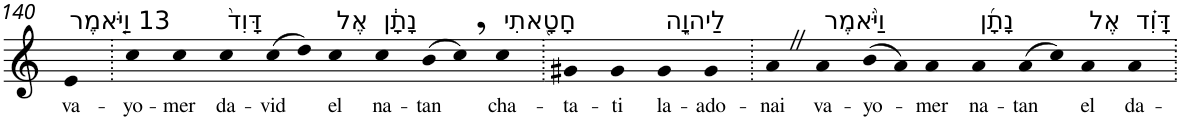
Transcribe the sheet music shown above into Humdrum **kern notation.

**kern	**text
*part1	*part1
*staff1	*staff1
*I"Piano	*
*I'Pno	*
!!LO:PB:g=z
*clefG2	*
*k[]	*
=140	=140
!LO:TX:a:t=13 וַיֹּ֤אמֶר	!
!	!LO:LY:b
4e	va-
=141.	=141.
!	!LO:LY:b
4cc	-yo-
!	!LO:LY:b
4cc	-mer
!LO:TX:a:t=דָּוִד֙	!
!	!LO:LY:b
4cc	da-
!	!LO:LY:b
(>8cc	-vid
8dd)	.
!LO:TX:a:t=אֶל	!
!	!LO:LY:b
4cc	el
!LO:TX:a:t=נָתָ֔ן	!
!	!LO:LY:b
4cc	na-
!	!LO:LY:b
(>8b	-tan
8cc,)	.
!LO:TX:a:t=חָטָ֖אתִי	!
!	!LO:LY:b
4cc	cha-
=142.	=142.
!	!LO:LY:b
4g#X	-ta-
!	!LO:LY:b
4g#	-ti
!LO:TX:a:t=לַיהוָ֑ה	!
!	!LO:LY:b
4g#	la-
!	!LO:LY:b
4g#	-ado-
=143.	=143.
!	!LO:LY:b
4aZ	-nai
!LO:TX:a:t=וַיֹּ֨אמֶר	!
!	!LO:LY:b
4a	va-
!	!LO:LY:b
(>8b	-yo-
8a)	.
!	!LO:LY:b
4a	-mer
!LO:TX:a:t=נָתָ֜ן	!
!	!LO:LY:b
4a	na-
!	!LO:LY:b
(>8a	-tan
8cc)	.
!LO:TX:a:t=אֶל	!
!	!LO:LY:b
4a	el
!LO:TX:a:t=דָּוִ֗ד	!
!	!LO:LY:b
4a	da-
=.	=.
*-	*-
